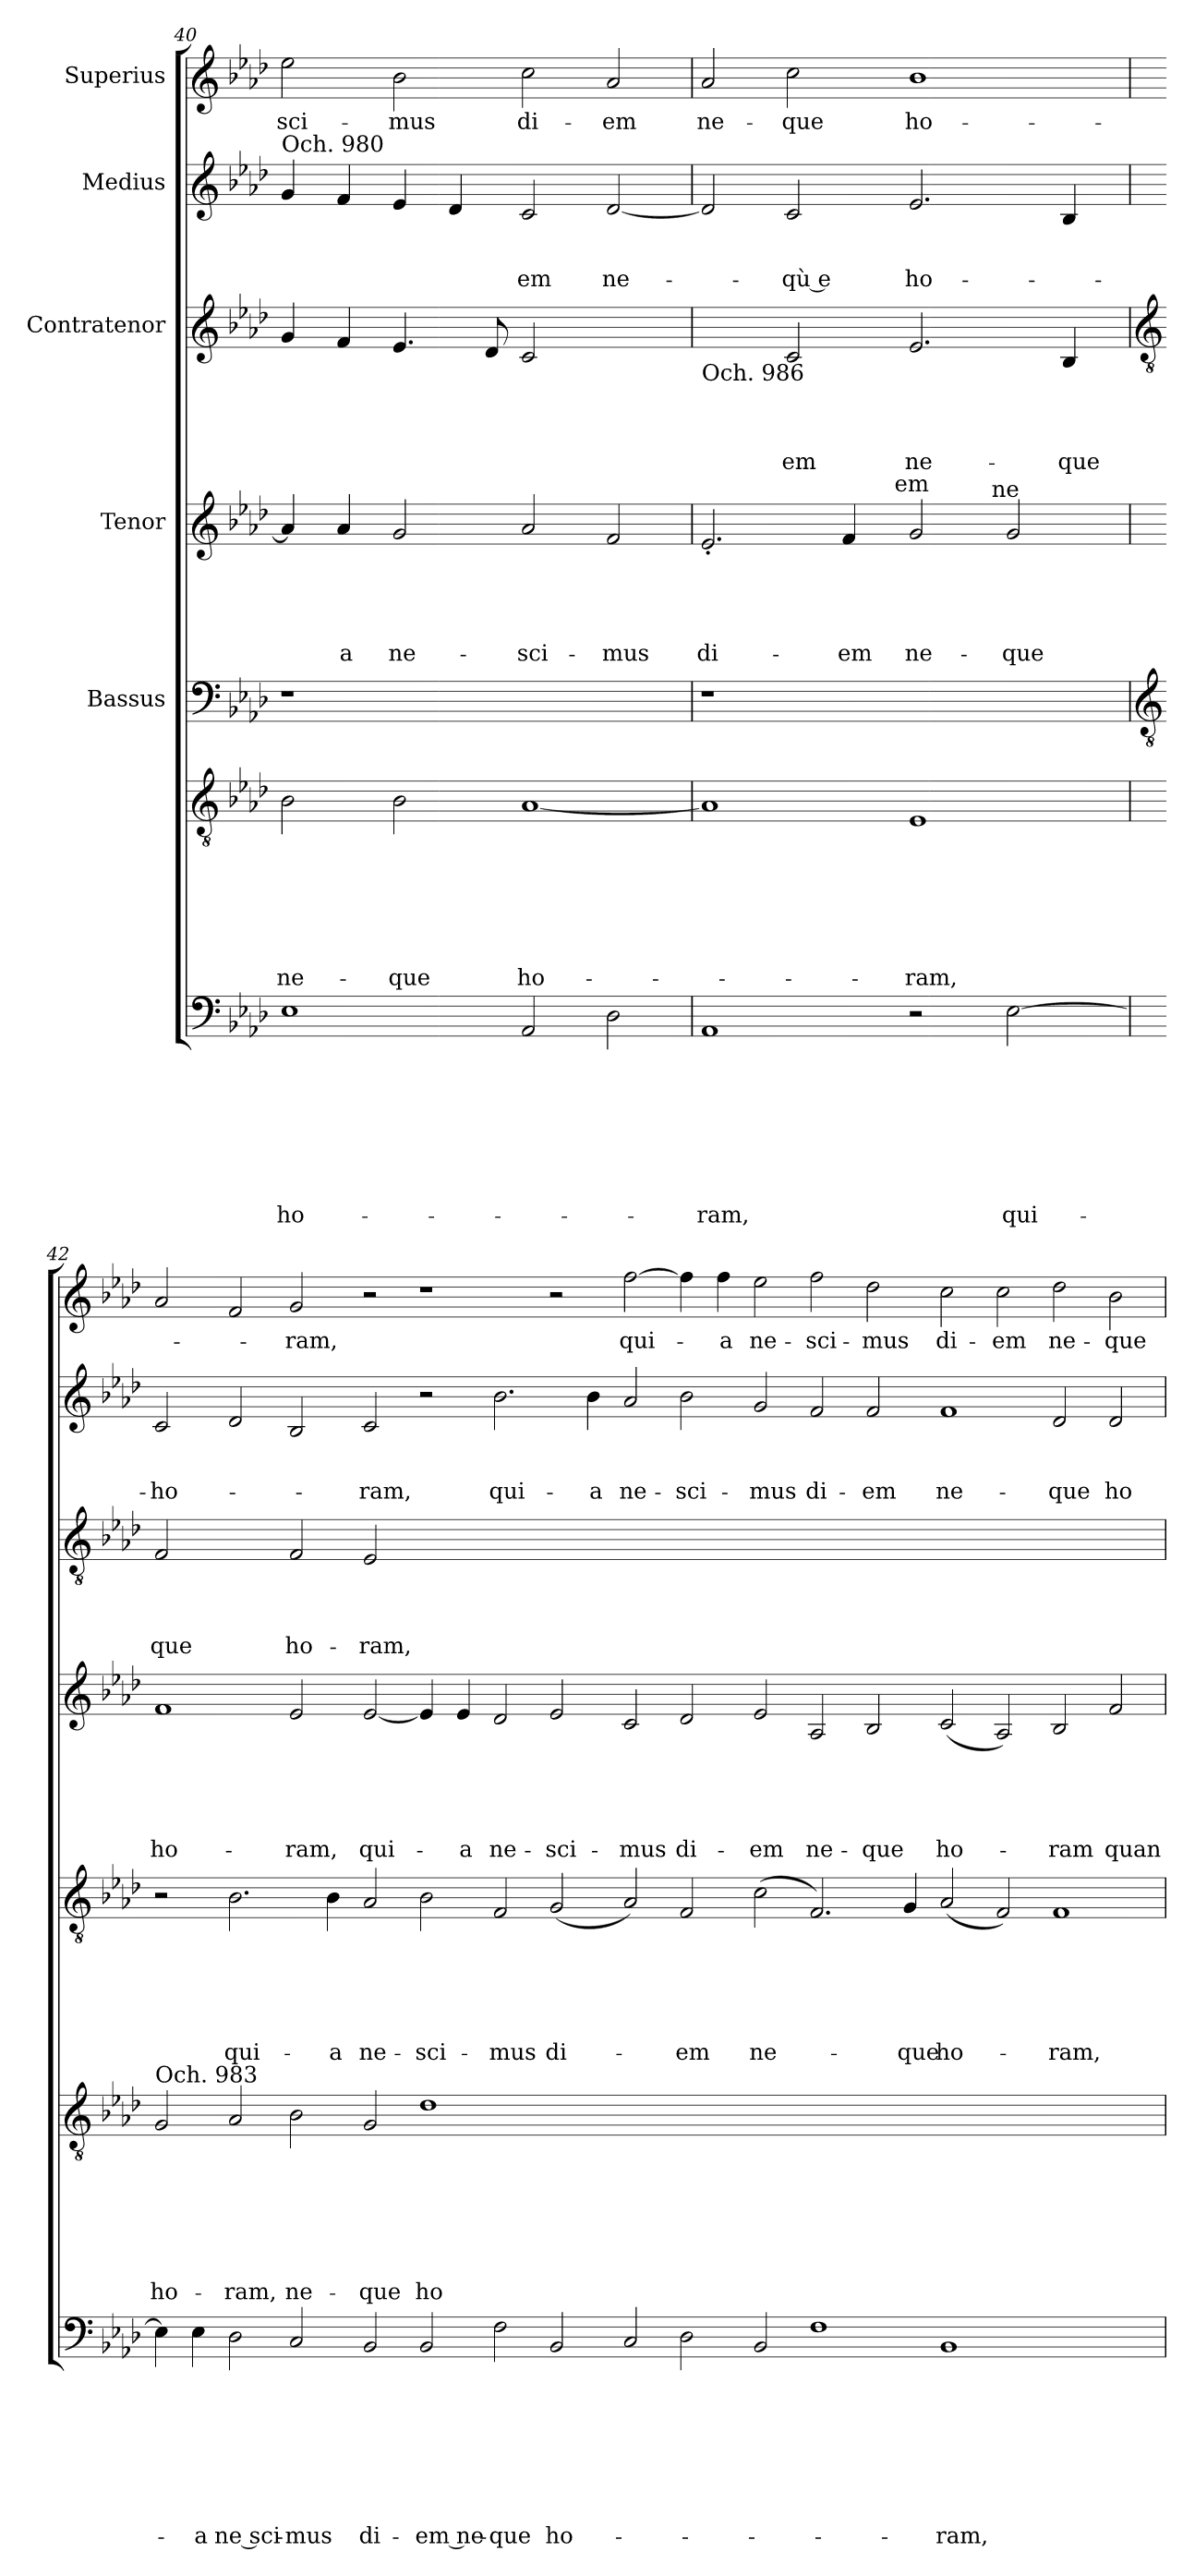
**kern	**text	**text	**text	**text	**text	**text	**text	**text	**kern	**text	**text	**text	**text	**text	**text	**text	**kern	**text	**text	**text	**text	**text	**text	**kern	**text	**text	**text	**text	**text	**kern	**text	**text	**text	**text	**kern	**text	**text	**text	**kern	**text
*part7	*part7	*part7	*part7	*part7	*part7	*part7	*part7	*part7	*part6	*part6	*part6	*part6	*part6	*part6	*part6	*part6	*part5	*part5	*part5	*part5	*part5	*part5	*part5	*part4	*part4	*part4	*part4	*part4	*part4	*part3	*part3	*part3	*part3	*part3	*part2	*part2	*part2	*part2	*part1	*part1
*staff7	*staff7	*staff7	*staff7	*staff7	*staff7	*staff7	*staff7	*staff7	*staff6	*staff6	*staff6	*staff6	*staff6	*staff6	*staff6	*staff6	*staff5	*staff5	*staff5	*staff5	*staff5	*staff5	*staff5	*staff4	*staff4	*staff4	*staff4	*staff4	*staff4	*staff3	*staff3	*staff3	*staff3	*staff3	*staff2	*staff2	*staff2	*staff2	*staff1	*staff1
*	*	*	*	*	*	*	*	*	*	*	*	*	*	*	*	*	*I"Bassus	*	*	*	*	*	*	*I"Tenor	*	*	*	*	*	*I"Contratenor	*	*	*	*	*I"Medius	*	*	*	*I"Superius	*
*clefF4	*	*	*	*	*	*	*	*	*clefGv2	*	*	*	*	*	*	*	*clefF4	*	*	*	*	*	*	*clefG2	*	*	*	*	*	*clefG2	*	*	*	*	*clefG2	*	*	*	*clefG2	*
*k[b-e-a-d-]	*	*	*	*	*	*	*	*	*k[b-e-a-d-]	*	*	*	*	*	*	*	*k[b-e-a-d-]	*	*	*	*	*	*	*k[b-e-a-d-]	*	*	*	*	*	*k[b-e-a-d-]	*	*	*	*	*k[b-e-a-d-]	*	*	*	*k[b-e-a-d-]	*
*A-:	*	*	*	*	*	*	*	*	*A-:	*	*	*	*	*	*	*	*A-:	*	*	*	*	*	*	*A-:	*	*	*	*	*	*A-:	*	*	*	*	*A-:	*	*	*	*A-:	*
=40	=40	=40	=40	=40	=40	=40	=40	=40	=40	=40	=40	=40	=40	=40	=40	=40	=40	=40	=40	=40	=40	=40	=40	=40	=40	=40	=40	=40	=40	=40	=40	=40	=40	=40	=40	=40	=40	=40	=40	=40
!	!	!	!	!	!	!	!	!	!	!	!	!	!	!	!	!	!	!	!	!	!	!	!	!	!	!	!	!	!	!	!	!	!	!	!LO:TX:a:t=Och. 980	!	!	!	!	!
!	!	!	!	!	!	!	!	!LO:LY:b	!	!	!	!	!	!	!	!LO:LY:b	!	!	!	!	!	!	!	!	!	!	!	!	!	!	!	!	!	!	!	!	!	!	!	!LO:LY:b
1E-	.	.	.	.	.	.	.	ho-	2B-\	.	.	.	.	.	.	ne-	1r	.	.	.	.	.	.	4a-/]	.	.	.	.	.	4g/	.	.	.	.	4g/	.	.	.	2ee-\	-sci-
!	!	!	!	!	!	!	!	!	!	!	!	!	!	!	!	!	!	!	!	!	!	!	!	!	!	!	!	!	!LO:LY:b	!	!	!	!	!	!	!	!	!	!	!
.	.	.	.	.	.	.	.	.	.	.	.	.	.	.	.	.	.	.	.	.	.	.	.	4a-/	.	.	.	.	-a	4f/	.	.	.	.	4f/	.	.	.	.	.
!	!	!	!	!	!	!	!	!	!	!	!	!	!	!	!	!LO:LY:b	!	!	!	!	!	!	!	!	!	!	!	!	!LO:LY:b	!	!	!	!	!	!	!	!	!	!	!LO:LY:b
.	.	.	.	.	.	.	.	.	2B-\	.	.	.	.	.	.	-que	.	.	.	.	.	.	.	2g/	.	.	.	.	ne-	4.e-/	.	.	.	.	4e-/	.	.	.	2b-\	-mus
.	.	.	.	.	.	.	.	.	.	.	.	.	.	.	.	.	.	.	.	.	.	.	.	.	.	.	.	.	.	.	.	.	.	.	4d-/	.	.	.	.	.
.	.	.	.	.	.	.	.	.	.	.	.	.	.	.	.	.	.	.	.	.	.	.	.	.	.	.	.	.	.	8d-/	.	.	.	.	.	.	.	.	.	.
!	!	!	!	!	!	!	!	!	!	!	!	!	!	!	!	!LO:LY:b	!	!	!	!	!	!	!	!	!	!	!	!	!LO:LY:b	!	!	!	!	!	!	!	!	!LO:LY:b	!	!LO:LY:b
2AA-/	.	.	.	.	.	.	.	.	[<1A-	.	.	.	.	.	.	ho-	1ryy	.	.	.	.	.	.	2a-/	.	.	.	.	-sci-	2c/	.	.	.	.	2c/	.	.	-em	2cc\	di-
!	!	!	!	!	!	!	!	!	!	!	!	!	!	!	!	!	!	!	!	!	!	!	!	!	!	!	!	!	!LO:LY:b	!	!	!	!	!	!	!	!	!LO:LY:b	!	!LO:LY:b
2D-\	.	.	.	.	.	.	.	.	.	.	.	.	.	.	.	.	.	.	.	.	.	.	.	2f/	.	.	.	.	-mus	2ryy	.	.	.	.	[<2d-/	.	.	ne-	2a-/	-em
=41	=41	=41	=41	=41	=41	=41	=41	=41	=41	=41	=41	=41	=41	=41	=41	=41	=41	=41	=41	=41	=41	=41	=41	=41	=41	=41	=41	=41	=41	=41	=41	=41	=41	=41	=41	=41	=41	=41	=41	=41
!	!	!	!	!	!	!	!	!	!	!	!	!	!	!	!	!	!	!	!	!	!	!	!	!	!	!	!	!	!	!LO:TX:b:t=Och. 986	!	!	!	!	!	!	!	!	!	!
!	!	!	!	!	!	!	!	!	!	!	!	!	!	!	!	!	!	!	!	!	!	!	!	!LO:TX:a:t=di	!	!	!	!	!	!	!	!	!	!	!	!	!	!	!	!
!	!	!	!	!	!	!	!	!LO:LY:b	!	!	!	!	!	!	!	!	!	!	!	!	!	!	!	!	!	!	!	!	!LO:LY:b	!	!	!	!	!	!	!	!	!	!	!LO:LY:b
*	*	*	*	*	*	*	*	*	*	*	*	*	*	*	*	*	*	*	*	*	*	*	*	*^	*	*	*	*	*	*	*	*	*	*	*	*	*	*	*	*
*	*	*	*	*	*	*	*	*	*	*	*	*	*	*	*	*	*	*	*	*	*	*	*	*	*^	*	*	*	*	*	*	*	*	*	*	*	*	*	*	*	*
1AA-	.	.	.	.	.	.	.	-ram,	1A-]	.	.	.	.	.	.	.	1r	.	.	.	.	.	.	2.e-'</	2ryy	1ryy	.	.	.	.	di-	2ryy	.	.	.	.	2d-/]	.	.	.	2a-/	ne-
!	!	!	!	!	!	!	!	!	!	!	!	!	!	!	!	!	!	!	!	!	!	!	!	!	!	!	!	!	!	!	!	!	!	!	!	!LO:LY:b	!	!	!	!LO:LY:b:rj	!	!LO:LY:b
.	.	.	.	.	.	.	.	.	.	.	.	.	.	.	.	.	.	.	.	.	.	.	.	.	4...ryy	.	.	.	.	.	.	2c/	.	.	.	-em	2c/	.	.	-qù e	2cc\	-que
!	!	!	!	!	!	!	!	!	!	!	!	!	!	!	!	!	!	!	!	!	!	!	!	!	!	!	!	!	!	!	!LO:LY:b	!	!	!	!	!	!	!	!	!	!	!
.	.	.	.	.	.	.	.	.	.	.	.	.	.	.	.	.	.	.	.	.	.	.	.	4f/	.	.	.	.	.	.	-em	.	.	.	.	.	.	.	.	.	.	.
!	!	!	!	!	!	!	!	!	!	!	!	!	!	!	!	!	!	!	!	!	!	!	!	!	!LO:TX:a:t=em	!	!	!	!	!	!	!	!	!	!	!	!	!	!	!	!	!
.	.	.	.	.	.	.	.	.	.	.	.	.	.	.	.	.	.	.	.	.	.	.	.	.	1ryy	.	.	.	.	.	.	.	.	.	.	.	.	.	.	.	.	.
!	!	!	!	!	!	!	!	!	!	!	!	!	!	!	!	!LO:LY:b	!	!	!	!	!	!	!	!	!	!	!	!	!	!	!LO:LY:b	!	!	!	!	!LO:LY:b	!	!	!	!LO:LY:b	!	!LO:LY:b
2r	.	.	.	.	.	.	.	.	1E-	.	.	.	.	.	.	-ram,	1ryy	.	.	.	.	.	.	2g/	.	4...ryy	.	.	.	.	ne-	2.e-/	.	.	.	ne-	2.e-/	.	.	ho-	1b-	ho-
!	!	!	!	!	!	!	!	!	!	!	!	!	!	!	!	!	!	!	!	!	!	!	!	!	!	!LO:TX:a:t=ne	!	!	!	!	!	!	!	!	!	!	!	!	!	!	!	!
.	.	.	.	.	.	.	.	.	.	.	.	.	.	.	.	.	.	.	.	.	.	.	.	.	.	2ryy	.	.	.	.	.	.	.	.	.	.	.	.	.	.	.	.
!	!	!	!	!	!	!	!	!LO:LY:b	!	!	!	!	!	!	!	!	!	!	!	!	!	!	!	!	!	!	!	!	!	!	!LO:LY:b	!	!	!	!	!	!	!	!	!	!	!
[<2E-\	.	.	.	.	.	.	.	qui-	.	.	.	.	.	.	.	.	.	.	.	.	.	.	.	2g/	.	.	.	.	.	.	-que	.	.	.	.	.	.	.	.	.	.	.
!	!	!	!	!	!	!	!	!	!	!	!	!	!	!	!	!	!	!	!	!	!	!	!	!	!	!	!	!	!	!	!	!	!	!	!	!LO:LY:b	!	!	!	!	!	!
.	.	.	.	.	.	.	.	.	.	.	.	.	.	.	.	.	.	.	.	.	.	.	.	.	.	.	.	.	.	.	.	4B-/	.	.	.	-que	4B-/	.	.	.	.	.
.	.	.	.	.	.	.	.	.	.	.	.	.	.	.	.	.	.	.	.	.	.	.	.	.	32ryy	32ryy	.	.	.	.	.	.	.	.	.	.	.	.	.	.	.	.
*	*	*	*	*	*	*	*	*	*	*	*	*	*	*	*	*	*	*	*	*	*	*	*	*v	*v	*v	*	*	*	*	*	*	*	*	*	*	*	*	*	*	*	*
!!LO:LB:g=z
=42	=42	=42	=42	=42	=42	=42	=42	=42	=42	=42	=42	=42	=42	=42	=42	=42	=42	=42	=42	=42	=42	=42	=42	=42	=42	=42	=42	=42	=42	=42	=42	=42	=42	=42	=42	=42	=42	=42	=42	=42
*	*	*	*	*	*	*	*	*	*	*	*	*	*	*	*	*	*clefGv2	*	*	*	*	*	*	*	*	*	*	*	*	*clefGv2	*	*	*	*	*	*	*	*	*	*
*	*	*	*	*	*	*	*	*	*	*	*	*	*	*	*	*	*	*	*	*	*	*	*	*^	*	*	*	*	*	*	*	*	*	*	*	*	*	*	*	*
*	*	*	*	*	*	*	*	*	*	*	*	*	*	*	*	*	*	*	*	*	*	*	*	*	*^	*	*	*	*	*	*	*	*	*	*	*	*	*	*	*	*
!	!	!	!	!	!	!	!	!	!LO:TX:a:t=Och. 983	!	!	!	!	!	!	!	!	!	!	!	!	!	!	!	!	!	!	!	!	!	!	!	!	!	!	!	!	!	!	!	!	!
!	!	!	!	!	!	!	!	!	!	!	!	!	!	!	!	!LO:LY:b	!	!	!	!	!	!	!	!	!	!	!	!	!	!	!LO:LY:b	!	!	!	!	!LO:LY:b	!	!	!	!LO:LY:b	!	!
*	*	*	*	*	*	*	*	*	*	*	*	*	*	*	*	*	*	*	*	*	*	*	*	*v	*v	*v	*	*	*	*	*	*	*	*	*	*	*	*	*	*	*	*
4E-\]	.	.	.	.	.	.	.	.	2G/	.	.	.	.	.	.	ho-	2r	.	.	.	.	.	.	1f	.	.	.	.	ho-	2F/	.	.	.	que	2c/	.	.	-ho-	2a-/	.
!	!	!	!	!	!	!	!	!LO:LY:b	!	!	!	!	!	!	!	!	!	!	!	!	!	!	!	!	!	!	!	!	!	!	!	!	!	!	!	!	!	!	!	!
4E-\	.	.	.	.	.	.	.	-a	.	.	.	.	.	.	.	.	.	.	.	.	.	.	.	.	.	.	.	.	.	.	.	.	.	.	.	.	.	.	.	.
!	!	!	!	!	!	!	!	!LO:LY:b	!	!	!	!	!	!	!	!LO:LY:b	!	!	!	!	!	!	!LO:LY:b	!	!	!	!	!	!	!	!	!	!	!	!	!	!	!	!	!
2D-\	.	.	.	.	.	.	.	ne sci-	2A-/	.	.	.	.	.	.	-ram,	2.B-\	.	.	.	.	.	qui-	.	.	.	.	.	.	2ryy	.	.	.	.	2d-/	.	.	.	2f/	.
!	!	!	!	!	!	!	!	!LO:LY:b	!	!	!	!	!	!	!	!LO:LY:b	!	!	!	!	!	!	!	!	!	!	!	!	!LO:LY:b	!	!	!	!	!LO:LY:b	!	!	!	!	!	!LO:LY:b
2C/	.	.	.	.	.	.	.	-mus	2B-\	.	.	.	.	.	.	ne-	.	.	.	.	.	.	.	2e-/	.	.	.	.	-ram,	2F/	.	.	.	ho-	2B-/	.	.	.	2g/	-ram,
!	!	!	!	!	!	!	!	!	!	!	!	!	!	!	!	!	!	!	!	!	!	!	!LO:LY:b	!	!	!	!	!	!	!	!	!	!	!	!	!	!	!	!	!
.	.	.	.	.	.	.	.	.	.	.	.	.	.	.	.	.	4B-\	.	.	.	.	.	-a	.	.	.	.	.	.	.	.	.	.	.	.	.	.	.	.	.
!	!	!	!	!	!	!	!	!LO:LY:b	!	!	!	!	!	!	!	!LO:LY:b	!	!	!	!	!	!	!LO:LY:b	!	!	!	!	!	!LO:LY:b	!	!	!	!	!LO:LY:b	!	!	!	!LO:LY:b	!	!
2BB-/	.	.	.	.	.	.	.	di-	2G/	.	.	.	.	.	.	-que	2A-/	.	.	.	.	.	ne-	[<2e-/	.	.	.	.	qui-	2E-/	.	.	.	-ram,	2c/	.	.	-ram,	2r	.
!	!	!	!	!	!	!	!	!LO:LY:b	!	!	!	!	!	!	!	!LO:LY:b	!	!	!	!	!	!	!LO:LY:b	!	!	!	!	!	!	!	!	!	!	!	!	!	!	!	!	!
2BB-/	.	.	.	.	.	.	.	-em ne-	1d-	.	.	.	.	.	.	ho	2B-\	.	.	.	.	.	-sci-	4e-/]	.	.	.	.	.	00.ryy	.	.	.	.	2r	.	.	.	1r	.
!	!	!	!	!	!	!	!	!	!	!	!	!	!	!	!	!	!	!	!	!	!	!	!	!	!	!	!	!	!LO:LY:b	!	!	!	!	!	!	!	!	!	!	!
.	.	.	.	.	.	.	.	.	.	.	.	.	.	.	.	.	.	.	.	.	.	.	.	4e-/	.	.	.	.	-a	.	.	.	.	.	.	.	.	.	.	.
!	!	!	!	!	!	!	!	!LO:LY:b	!	!	!	!	!	!	!	!	!	!	!	!	!	!	!LO:LY:b	!	!	!	!	!	!LO:LY:b	!	!	!	!	!	!	!	!	!LO:LY:b	!	!
2F\	.	.	.	.	.	.	.	-que	.	.	.	.	.	.	.	.	2F/	.	.	.	.	.	-mus	2d-/	.	.	.	.	ne-	.	.	.	.	.	2.b-\	.	.	qui-	.	.
!	!	!	!	!	!	!	!	!LO:LY:b	!	!	!	!	!	!	!	!	!	!	!	!	!	!	!LO:LY:b	!	!	!	!	!	!LO:LY:b	!	!	!	!	!	!	!	!	!	!	!
2BB-/	.	.	.	.	.	.	.	ho-	00ryy	.	.	.	.	.	.	.	(<2G/	.	.	.	.	.	di-	2e-/	.	.	.	.	-sci-	.	.	.	.	.	.	.	.	.	2r	.
!	!	!	!	!	!	!	!	!	!	!	!	!	!	!	!	!	!	!	!	!	!	!	!	!	!	!	!	!	!	!	!	!	!	!	!	!	!	!LO:LY:b	!	!
.	.	.	.	.	.	.	.	.	.	.	.	.	.	.	.	.	.	.	.	.	.	.	.	.	.	.	.	.	.	.	.	.	.	.	4b-\	.	.	-a	.	.
!	!	!	!	!	!	!	!	!	!	!	!	!	!	!	!	!	!	!	!	!	!	!	!	!	!	!	!	!	!LO:LY:b	!	!	!	!	!	!	!	!	!LO:LY:b	!	!LO:LY:b
2C/	.	.	.	.	.	.	.	.	.	.	.	.	.	.	.	.	2A-/)	.	.	.	.	.	.	2c/	.	.	.	.	-mus	.	.	.	.	.	2a-/	.	.	ne-	[>2ff\	qui-
!	!	!	!	!	!	!	!	!	!	!	!	!	!	!	!	!	!	!	!	!	!	!	!LO:LY:b	!	!	!	!	!	!LO:LY:b	!	!	!	!	!	!	!	!	!LO:LY:b	!	!
2D-\	.	.	.	.	.	.	.	.	.	.	.	.	.	.	.	.	2F/	.	.	.	.	.	-em	2d-/	.	.	.	.	di-	.	.	.	.	.	2b-\	.	.	-sci-	4ff\]	.
!	!	!	!	!	!	!	!	!	!	!	!	!	!	!	!	!	!	!	!	!	!	!	!	!	!	!	!	!	!	!	!	!	!	!	!	!	!	!	!	!LO:LY:b
.	.	.	.	.	.	.	.	.	.	.	.	.	.	.	.	.	.	.	.	.	.	.	.	.	.	.	.	.	.	.	.	.	.	.	.	.	.	.	4ff\	-a
!	!	!	!	!	!	!	!	!	!	!	!	!	!	!	!	!	!	!	!	!	!	!	!LO:LY:b	!	!	!	!	!	!LO:LY:b	!	!	!	!	!	!	!	!	!LO:LY:b	!	!LO:LY:b
2BB-/	.	.	.	.	.	.	.	.	.	.	.	.	.	.	.	.	(>2c\	.	.	.	.	.	ne-	2e-/	.	.	.	.	-em	.	.	.	.	.	2g/	.	.	-mus	2ee-\	ne-
!	!	!	!	!	!	!	!	!	!	!	!	!	!	!	!	!	!	!	!	!	!	!	!	!	!	!	!	!	!LO:LY:b	!	!	!	!	!	!	!	!	!LO:LY:b	!	!LO:LY:b
1F	.	.	.	.	.	.	.	.	.	.	.	.	.	.	.	.	2.F/)	.	.	.	.	.	.	2A-/	.	.	.	.	ne-	.	.	.	.	.	2f/	.	.	di-	2ff\	-sci-
!	!	!	!	!	!	!	!	!	!	!	!	!	!	!	!	!	!	!	!	!	!	!	!	!	!	!	!	!	!LO:LY:b	!	!	!	!	!	!	!	!	!LO:LY:b	!	!LO:LY:b
.	.	.	.	.	.	.	.	.	.	.	.	.	.	.	.	.	.	.	.	.	.	.	.	2B-/	.	.	.	.	-que	.	.	.	.	.	2f/	.	.	-em	2dd-\	-mus
!	!	!	!	!	!	!	!	!	!	!	!	!	!	!	!	!	!	!	!	!	!	!	!LO:LY:b	!	!	!	!	!	!	!	!	!	!	!	!	!	!	!	!	!
.	.	.	.	.	.	.	.	.	.	.	.	.	.	.	.	.	4G/	.	.	.	.	.	-que	.	.	.	.	.	.	.	.	.	.	.	.	.	.	.	.	.
!	!	!	!	!	!	!	!	!LO:LY:b	!	!	!	!	!	!	!	!	!	!	!	!	!	!	!LO:LY:b	!	!	!	!	!	!LO:LY:b	!	!	!	!	!	!	!	!	!LO:LY:b	!	!LO:LY:b
1BB-	.	.	.	.	.	.	.	-ram,	.	.	.	.	.	.	.	.	(<2A-/	.	.	.	.	.	ho-	(<2c/	.	.	.	.	ho-	.	.	.	.	.	1f	.	.	ne-	2cc\	di-
!	!	!	!	!	!	!	!	!	!	!	!	!	!	!	!	!	!	!	!	!	!	!	!	!	!	!	!	!	!	!	!	!	!	!	!	!	!	!	!	!LO:LY:b
.	.	.	.	.	.	.	.	.	.	.	.	.	.	.	.	.	2F/)	.	.	.	.	.	.	2A-/)	.	.	.	.	.	.	.	.	.	.	.	.	.	.	2cc\	-em
!	!	!	!	!	!	!	!	!	!	!	!	!	!	!	!	!	!	!	!	!	!	!	!LO:LY:b	!	!	!	!	!	!LO:LY:b	!	!	!	!	!	!	!	!	!LO:LY:b	!	!LO:LY:b
1ryy	.	.	.	.	.	.	.	.	1ryy	.	.	.	.	.	.	.	1F	.	.	.	.	.	-ram,	2B-/	.	.	.	.	-ram	.	.	.	.	.	2d-/	.	.	-que	2dd-\	ne-
!	!	!	!	!	!	!	!	!	!	!	!	!	!	!	!	!	!	!	!	!	!	!	!	!	!	!	!	!	!LO:LY:b	!	!	!	!	!	!	!	!	!LO:LY:b	!	!LO:LY:b
.	.	.	.	.	.	.	.	.	.	.	.	.	.	.	.	.	.	.	.	.	.	.	.	2f/	.	.	.	.	quan-	.	.	.	.	.	2d-/	.	.	ho-	2b-\	-que
=	=	=	=	=	=	=	=	=	=	=	=	=	=	=	=	=	=	=	=	=	=	=	=	=	=	=	=	=	=	=	=	=	=	=	=	=	=	=	=	=
*-	*-	*-	*-	*-	*-	*-	*-	*-	*-	*-	*-	*-	*-	*-	*-	*-	*-	*-	*-	*-	*-	*-	*-	*-	*-	*-	*-	*-	*-	*-	*-	*-	*-	*-	*-	*-	*-	*-	*-	*-
